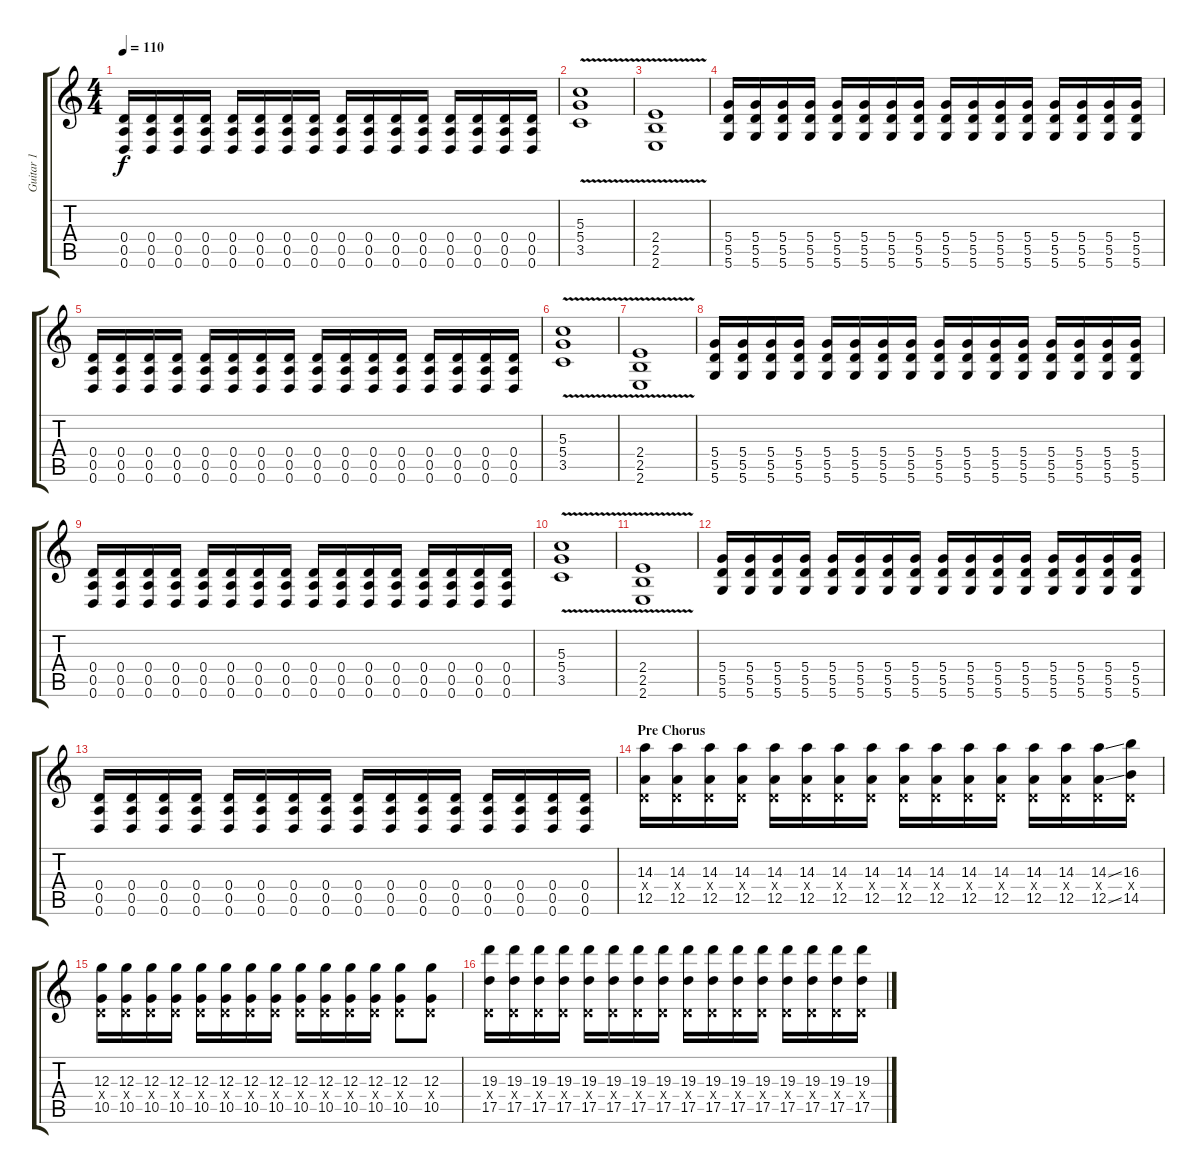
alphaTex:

\track ("Guitar 1" "Guitar 1") {instrument electricguitarjazz}
\staff {score tabs}
\tuning (E4 B3 G3 D3 A2 D2) {hide}
\ts (4 4)
\tempo 110
\clef g2
\ks c
(0.4 0.5 0.6).16{dy f} (0.4 0.5 0.6).16 (0.4 0.5 0.6).16 (0.4 0.5 0.6).16 (0.4 0.5 0.6).16 (0.4 0.5 0.6).16 (0.4 0.5 0.6).16 (0.4 0.5 0.6).16 (0.4 0.5 0.6).16 (0.4 0.5 0.6).16 (0.4 0.5 0.6).16 (0.4 0.5 0.6).16 (0.4 0.5 0.6).16 (0.4 0.5 0.6).16 (0.4 0.5 0.6).16 (0.4 0.5 0.6).16 |
(5.3 5.4{v} 3.5).1 |
(2.4{v} 2.5 2.6).1 |
(5.4 5.5 5.6).16 (5.4 5.5 5.6).16 (5.4 5.5 5.6).16 (5.4 5.5 5.6).16 (5.4 5.5 5.6).16 (5.4 5.5 5.6).16 (5.4 5.5 5.6).16 (5.4 5.5 5.6).16 (5.4 5.5 5.6).16 (5.4 5.5 5.6).16 (5.4 5.5 5.6).16 (5.4 5.5 5.6).16 (5.4 5.5 5.6).16 (5.4 5.5 5.6).16 (5.4 5.5 5.6).16 (5.4 5.5 5.6).16 |
(0.4 0.5 0.6).16 (0.4 0.5 0.6).16 (0.4 0.5 0.6).16 (0.4 0.5 0.6).16 (0.4 0.5 0.6).16 (0.4 0.5 0.6).16 (0.4 0.5 0.6).16 (0.4 0.5 0.6).16 (0.4 0.5 0.6).16 (0.4 0.5 0.6).16 (0.4 0.5 0.6).16 (0.4 0.5 0.6).16 (0.4 0.5 0.6).16 (0.4 0.5 0.6).16 (0.4 0.5 0.6).16 (0.4 0.5 0.6).16 |
(5.3 5.4{v} 3.5).1 |
(2.4{v} 2.5 2.6).1 |
(5.4 5.5 5.6).16 (5.4 5.5 5.6).16 (5.4 5.5 5.6).16 (5.4 5.5 5.6).16 (5.4 5.5 5.6).16 (5.4 5.5 5.6).16 (5.4 5.5 5.6).16 (5.4 5.5 5.6).16 (5.4 5.5 5.6).16 (5.4 5.5 5.6).16 (5.4 5.5 5.6).16 (5.4 5.5 5.6).16 (5.4 5.5 5.6).16 (5.4 5.5 5.6).16 (5.4 5.5 5.6).16 (5.4 5.5 5.6).16 |
(0.4 0.5 0.6).16 (0.4 0.5 0.6).16 (0.4 0.5 0.6).16 (0.4 0.5 0.6).16 (0.4 0.5 0.6).16 (0.4 0.5 0.6).16 (0.4 0.5 0.6).16 (0.4 0.5 0.6).16 (0.4 0.5 0.6).16 (0.4 0.5 0.6).16 (0.4 0.5 0.6).16 (0.4 0.5 0.6).16 (0.4 0.5 0.6).16 (0.4 0.5 0.6).16 (0.4 0.5 0.6).16 (0.4 0.5 0.6).16 |
(5.3 5.4{v} 3.5).1 |
(2.4{v} 2.5 2.6).1 |
(5.4 5.5 5.6).16 (5.4 5.5 5.6).16 (5.4 5.5 5.6).16 (5.4 5.5 5.6).16 (5.4 5.5 5.6).16 (5.4 5.5 5.6).16 (5.4 5.5 5.6).16 (5.4 5.5 5.6).16 (5.4 5.5 5.6).16 (5.4 5.5 5.6).16 (5.4 5.5 5.6).16 (5.4 5.5 5.6).16 (5.4 5.5 5.6).16 (5.4 5.5 5.6).16 (5.4 5.5 5.6).16 (5.4 5.5 5.6).16 |
(0.4 0.5 0.6).16 (0.4 0.5 0.6).16 (0.4 0.5 0.6).16 (0.4 0.5 0.6).16 (0.4 0.5 0.6).16 (0.4 0.5 0.6).16 (0.4 0.5 0.6).16 (0.4 0.5 0.6).16 (0.4 0.5 0.6).16 (0.4 0.5 0.6).16 (0.4 0.5 0.6).16 (0.4 0.5 0.6).16 (0.4 0.5 0.6).16 (0.4 0.5 0.6).16 (0.4 0.5 0.6).16 (0.4 0.5 0.6).16 |
\section ("" "Pre Chorus")
(14.3 0.4{x} 12.5).16{instrument distortionguitar} (14.3 0.4{x} 12.5).16 (14.3 0.4{x} 12.5).16 (14.3 0.4{x} 12.5).16 (14.3 0.4{x} 12.5).16 (14.3 0.4{x} 12.5).16 (14.3 0.4{x} 12.5).16 (14.3 0.4{x} 12.5).16 (14.3 0.4{x} 12.5).16 (14.3 0.4{x} 12.5).16 (14.3 0.4{x} 12.5).16 (14.3 0.4{x} 12.5).16 (14.3 0.4{x} 12.5).16 (14.3 0.4{x} 12.5).16 (14.3{ss} 0.4{x} 12.5{ss}).16 (16.3 0.4{x} 14.5).16 |
(12.3 0.4{x} 10.5).16{instrument distortionguitar} (12.3 0.4{x} 10.5).16 (12.3 0.4{x} 10.5).16 (12.3 0.4{x} 10.5).16 (12.3 0.4{x} 10.5).16 (12.3 0.4{x} 10.5).16 (12.3 0.4{x} 10.5).16 (12.3 0.4{x} 10.5).16 (12.3 0.4{x} 10.5).16 (12.3 0.4{x} 10.5).16 (12.3 0.4{x} 10.5).16 (12.3 0.4{x} 10.5).16 (12.3 0.4{x} 10.5).8 (12.3 0.4{x} 10.5).8 |
(19.3 0.4{x} 17.5).16{instrument distortionguitar} (19.3 0.4{x} 17.5).16 (19.3 0.4{x} 17.5).16 (19.3 0.4{x} 17.5).16 (19.3 0.4{x} 17.5).16 (19.3 0.4{x} 17.5).16 (19.3 0.4{x} 17.5).16 (19.3 0.4{x} 17.5).16 (19.3 0.4{x} 17.5).16 (19.3 0.4{x} 17.5).16 (19.3 0.4{x} 17.5).16 (19.3 0.4{x} 17.5).16 (19.3 0.4{x} 17.5).16 (19.3 0.4{x} 17.5).16 (19.3 0.4{x} 17.5).16 (19.3 0.4{x} 17.5).16
